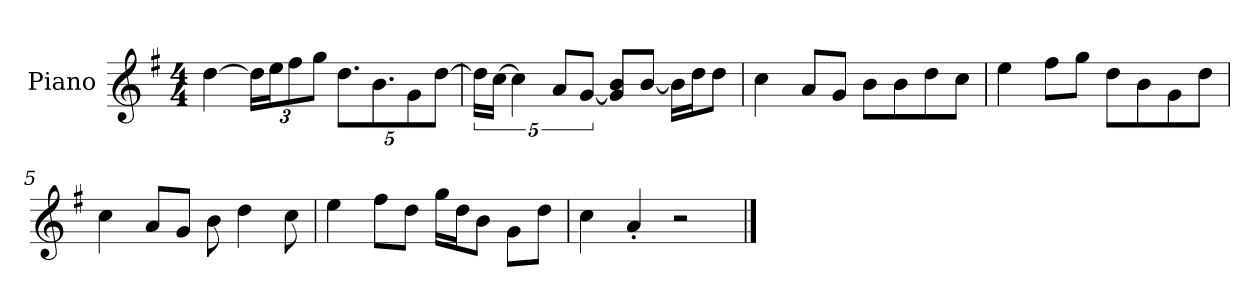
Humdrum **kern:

**kern
*part1
*staff1
*I"Piano
*I'P-no
*clefG2
*k[f#]
*M4/4
*MM90
=1
[4dd\
*Xbrackettup
24dd\LL]
24ee\J
12ff#\
12gg\J
10.dd\L
10.b\
10g\
[10dd\J
=2
*brackettup
20dd\LL]
[20cc\JJ
5cc\]
10a/L
[10g/J
8g/] 8b/L
[8b/J
16b\LL]
16dd\J
8dd\J
=3
4cc\
8a/L
8g/J
8b\L
8b\
8dd\
8cc\J
=4
4ee\
8ff#\L
8gg\J
8dd\L
8b\
8g\
8dd\J
!!LO:LB:g=z
=5
4cc\
8a/L
8g/J
8b\
4dd\
8cc\
=6
4ee\
8ff#\L
8dd\J
16gg\LL
16dd\J
8b\J
8g\L
8dd\J
=7
4cc\
4a'/
2r
==
*-
